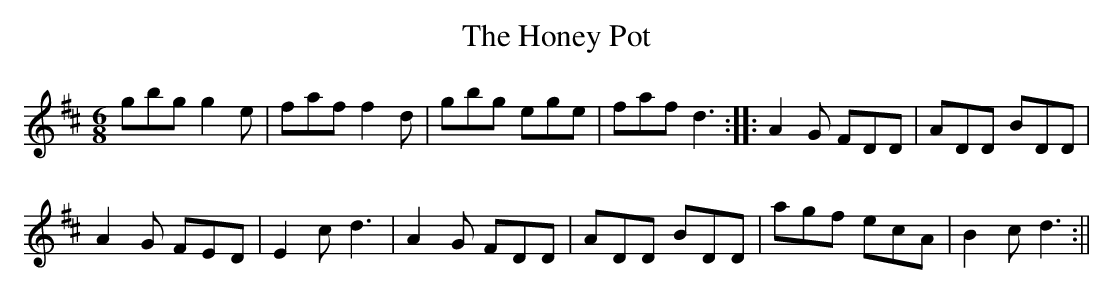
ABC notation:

X:1
T:Honey Pot, The
M:6/8
L:1/8
K:D
gbg g2e | faf f2d | gbg ege | faf d3::A2G FDD | ADD BDD |
A2G FED | E2c d3 | A2G FDD | ADD BDD | agf ecA | B2c d3 :||
